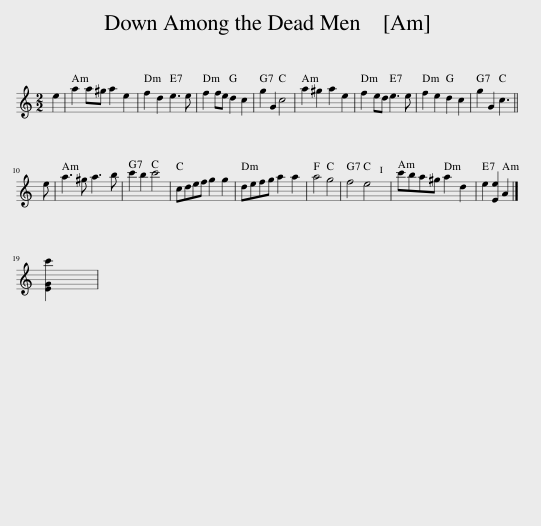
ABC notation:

X:1
L:1/8
M:2/2
I:linebreak $
K:C
V:1 treble
V:1
 e2 | a2 a^g a2 e2 | f2 d2 e3 e | f2 fe d2 c2 | g2 G2 c4 | %5
 a2 ^g2 a2 e2 | f2 ed e3 e | f2 e2 d2 c2 | g2 G2 c3 ||$ e | %10
 a3 ^g a3 b | c'2 b2 c'4 | cdef g2 g2 | defg a2 a2 | a4 g4 | %15
 f4 e4 | c'ba^g a2 d2 | e2 [Ee]2 A2 |]$ [EGc']2 | %19
